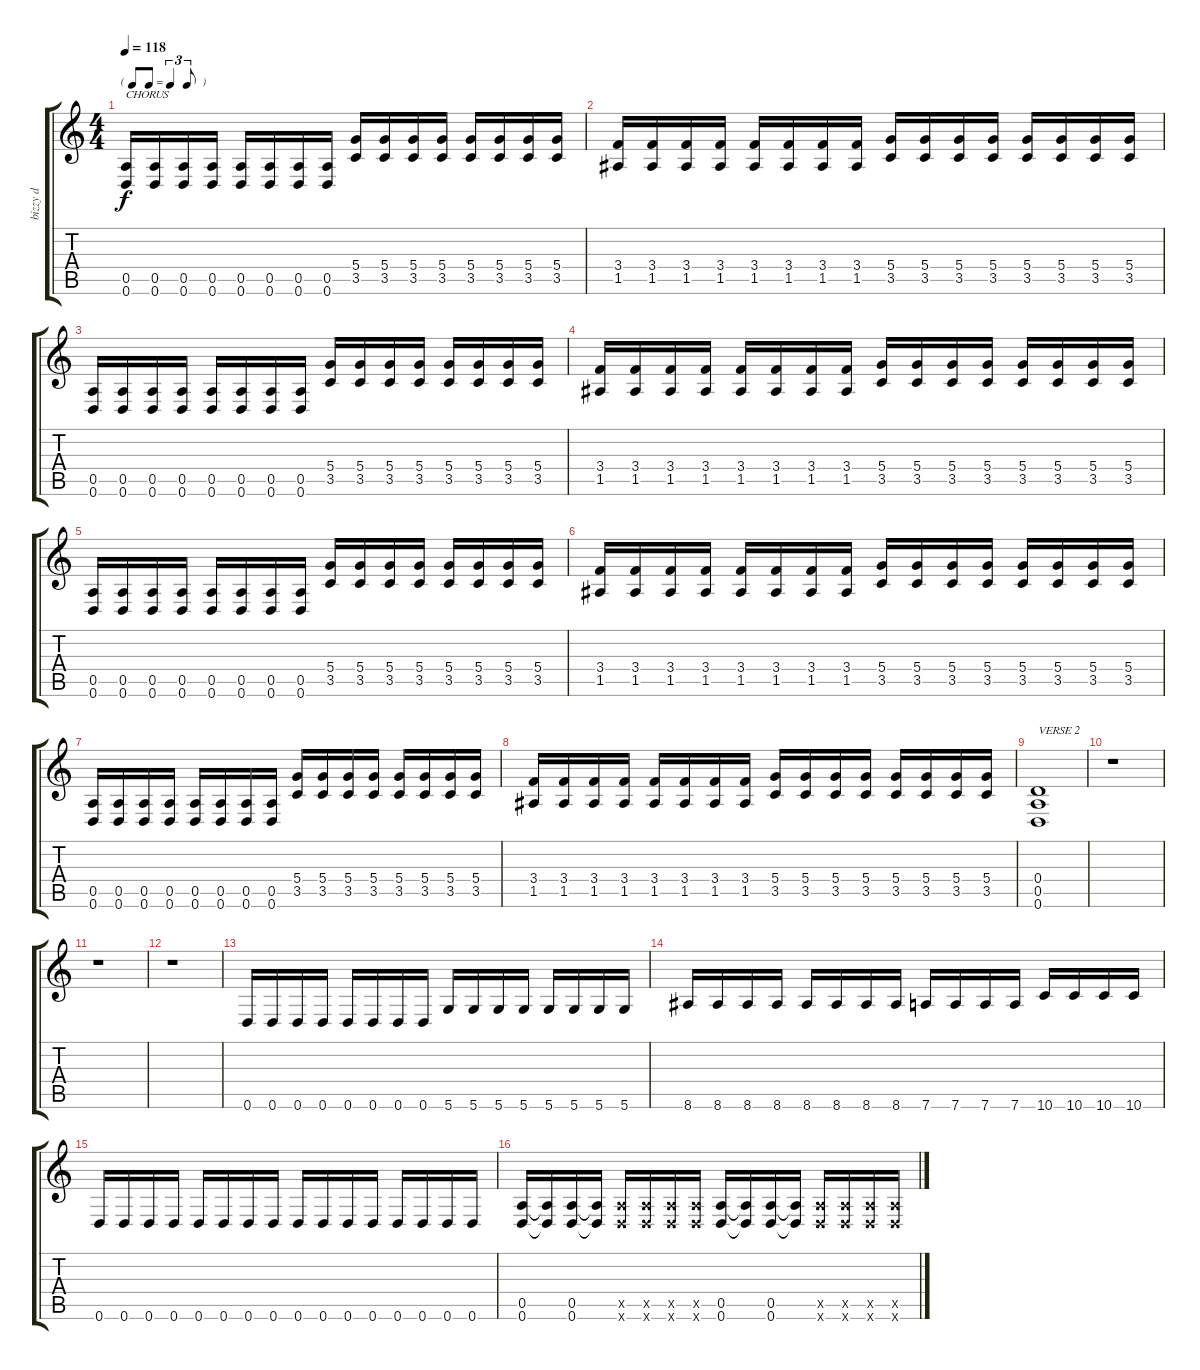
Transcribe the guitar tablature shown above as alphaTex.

\track ("bizzy d" "bizzy d") {instrument distortionguitar}
\staff {score tabs}
\tuning (E4 B3 G3 D3 A2 D2) {hide}
\ts (4 4)
\tf triplet8th
\tempo 118
\clef g2
\ks c
(0.5 0.6).16{txt "CHORUS" dy f} (0.5 0.6).16 (0.5 0.6).16 (0.5 0.6).16 (0.5 0.6).16 (0.5 0.6).16 (0.5 0.6).16 (0.5 0.6).16 (5.4 3.5).16 (5.4 3.5).16 (5.4 3.5).16 (5.4 3.5).16 (5.4 3.5).16 (5.4 3.5).16 (5.4 3.5).16 (5.4 3.5).16 |
(3.4 1.5).16 (3.4 1.5).16 (3.4 1.5).16 (3.4 1.5).16 (3.4 1.5).16 (3.4 1.5).16 (3.4 1.5).16 (3.4 1.5).16 (5.4 3.5).16 (5.4 3.5).16 (5.4 3.5).16 (5.4 3.5).16 (5.4 3.5).16 (5.4 3.5).16 (5.4 3.5).16 (5.4 3.5).16 |
(0.5 0.6).16 (0.5 0.6).16 (0.5 0.6).16 (0.5 0.6).16 (0.5 0.6).16 (0.5 0.6).16 (0.5 0.6).16 (0.5 0.6).16 (5.4 3.5).16 (5.4 3.5).16 (5.4 3.5).16 (5.4 3.5).16 (5.4 3.5).16 (5.4 3.5).16 (5.4 3.5).16 (5.4 3.5).16 |
(3.4 1.5).16 (3.4 1.5).16 (3.4 1.5).16 (3.4 1.5).16 (3.4 1.5).16 (3.4 1.5).16 (3.4 1.5).16 (3.4 1.5).16 (5.4 3.5).16 (5.4 3.5).16 (5.4 3.5).16 (5.4 3.5).16 (5.4 3.5).16 (5.4 3.5).16 (5.4 3.5).16 (5.4 3.5).16 |
(0.5 0.6).16 (0.5 0.6).16 (0.5 0.6).16 (0.5 0.6).16 (0.5 0.6).16 (0.5 0.6).16 (0.5 0.6).16 (0.5 0.6).16 (5.4 3.5).16 (5.4 3.5).16 (5.4 3.5).16 (5.4 3.5).16 (5.4 3.5).16 (5.4 3.5).16 (5.4 3.5).16 (5.4 3.5).16 |
(3.4 1.5).16 (3.4 1.5).16 (3.4 1.5).16 (3.4 1.5).16 (3.4 1.5).16 (3.4 1.5).16 (3.4 1.5).16 (3.4 1.5).16 (5.4 3.5).16 (5.4 3.5).16 (5.4 3.5).16 (5.4 3.5).16 (5.4 3.5).16 (5.4 3.5).16 (5.4 3.5).16 (5.4 3.5).16 |
(0.5 0.6).16 (0.5 0.6).16 (0.5 0.6).16 (0.5 0.6).16 (0.5 0.6).16 (0.5 0.6).16 (0.5 0.6).16 (0.5 0.6).16 (5.4 3.5).16 (5.4 3.5).16 (5.4 3.5).16 (5.4 3.5).16 (5.4 3.5).16 (5.4 3.5).16 (5.4 3.5).16 (5.4 3.5).16 |
(3.4 1.5).16 (3.4 1.5).16 (3.4 1.5).16 (3.4 1.5).16 (3.4 1.5).16 (3.4 1.5).16 (3.4 1.5).16 (3.4 1.5).16 (5.4 3.5).16 (5.4 3.5).16 (5.4 3.5).16 (5.4 3.5).16 (5.4 3.5).16 (5.4 3.5).16 (5.4 3.5).16 (5.4 3.5).16 |
(0.4 0.5 0.6).1{txt "VERSE 2" volume 0} |
r.1 |
r.1 |
r.1 |
0.6.16{volume 10} 0.6.16 0.6.16 0.6.16 0.6.16 0.6.16 0.6.16 0.6.16 5.6.16 5.6.16 5.6.16 5.6.16 5.6.16 5.6.16 5.6.16 5.6.16 |
8.6.16 8.6.16 8.6.16 8.6.16 8.6.16 8.6.16 8.6.16 8.6.16 7.6.16 7.6.16 7.6.16 7.6.16 10.6.16 10.6.16 10.6.16 10.6.16 |
0.6.16 0.6.16 0.6.16 0.6.16 0.6.16 0.6.16 0.6.16 0.6.16 0.6.16 0.6.16 0.6.16 0.6.16 0.6.16 0.6.16 0.6.16 0.6.16 |
(0.5 0.6).16 (0.5{t} 0.6{t}).16 (0.5 0.6).16 (0.5{t} 0.6{t}).16 (0.5{x} 0.6{x}).16 (0.5{x} 0.6{x}).16 (0.5{x} 0.6{x}).16 (0.5{x} 0.6{x}).16 (0.5 0.6).16 (0.5{t} 0.6{t}).16 (0.5 0.6).16 (0.5{t} 0.6{t}).16 (0.5{x} 0.6{x}).16 (0.5{x} 0.6{x}).16 (0.5{x} 0.6{x}).16 (0.5{x} 0.6{x}).16
